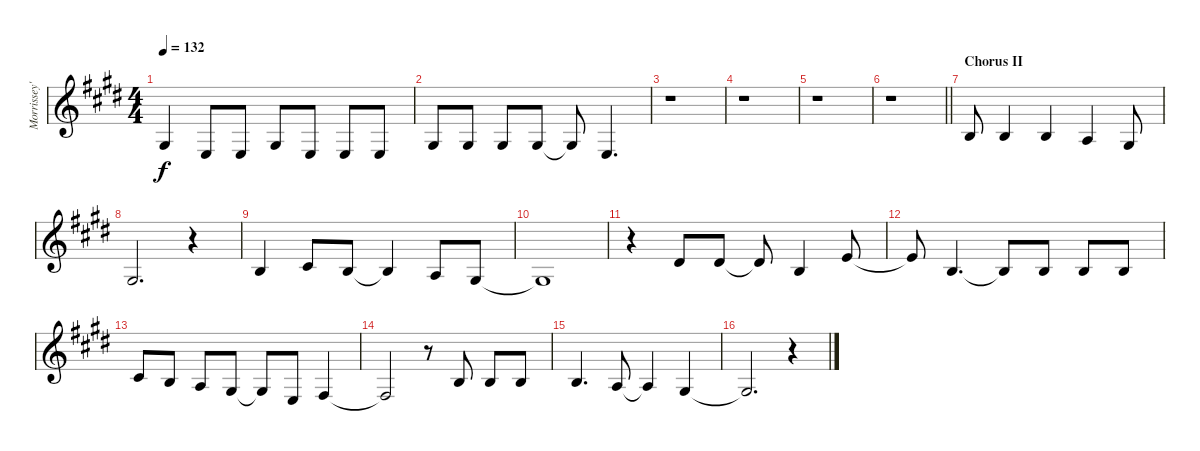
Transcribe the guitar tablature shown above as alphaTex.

\track ("Morrissey's vocals" "Morrissey'") {instrument baritonesax}
\staff {score}
\tuning (E4 B3 G3 D3 A2 E2) {hide}
\ts (4 4)
\tempo 132
\clef g2
\ks e
6.4.4{dy f} 2.4.8 2.4.8 1.3.8 2.4.8 2.4.8 2.4.8 |
1.3.8 1.3.8 1.3.8 1.3.8 1.3{t}.8 2.4.4{d} |
r.1 |
r.1 |
r.1 |
\barLineRight lightlight
r.1 |
\section ("" "Chorus II")
0.2.8 0.2.4 0.2.4 2.3.4 1.3.8 |
1.3.2{d} r.4 |
0.2.4 2.2.8 0.2.8 0.2{t}.4 2.3.8 1.3.8 |
1.3{t}.1 |
r.4 4.2.8 4.2.8 4.2{t}.8 0.2.4 0.1.8 |
0.1{t}.8 0.2.4{d} 0.2{t}.8 0.2.8 0.2.8 0.2.8 |
2.2.8 0.2.8 2.3.8 1.3.8 1.3{t}.8 2.4.8 4.4.4 |
4.4{t}.2 r.8 0.2.8 0.2.8 0.2.8 |
0.2.4{d} 2.3.8 2.3{t}.4 1.3.4 |
1.3{t}.2{d} r.4
